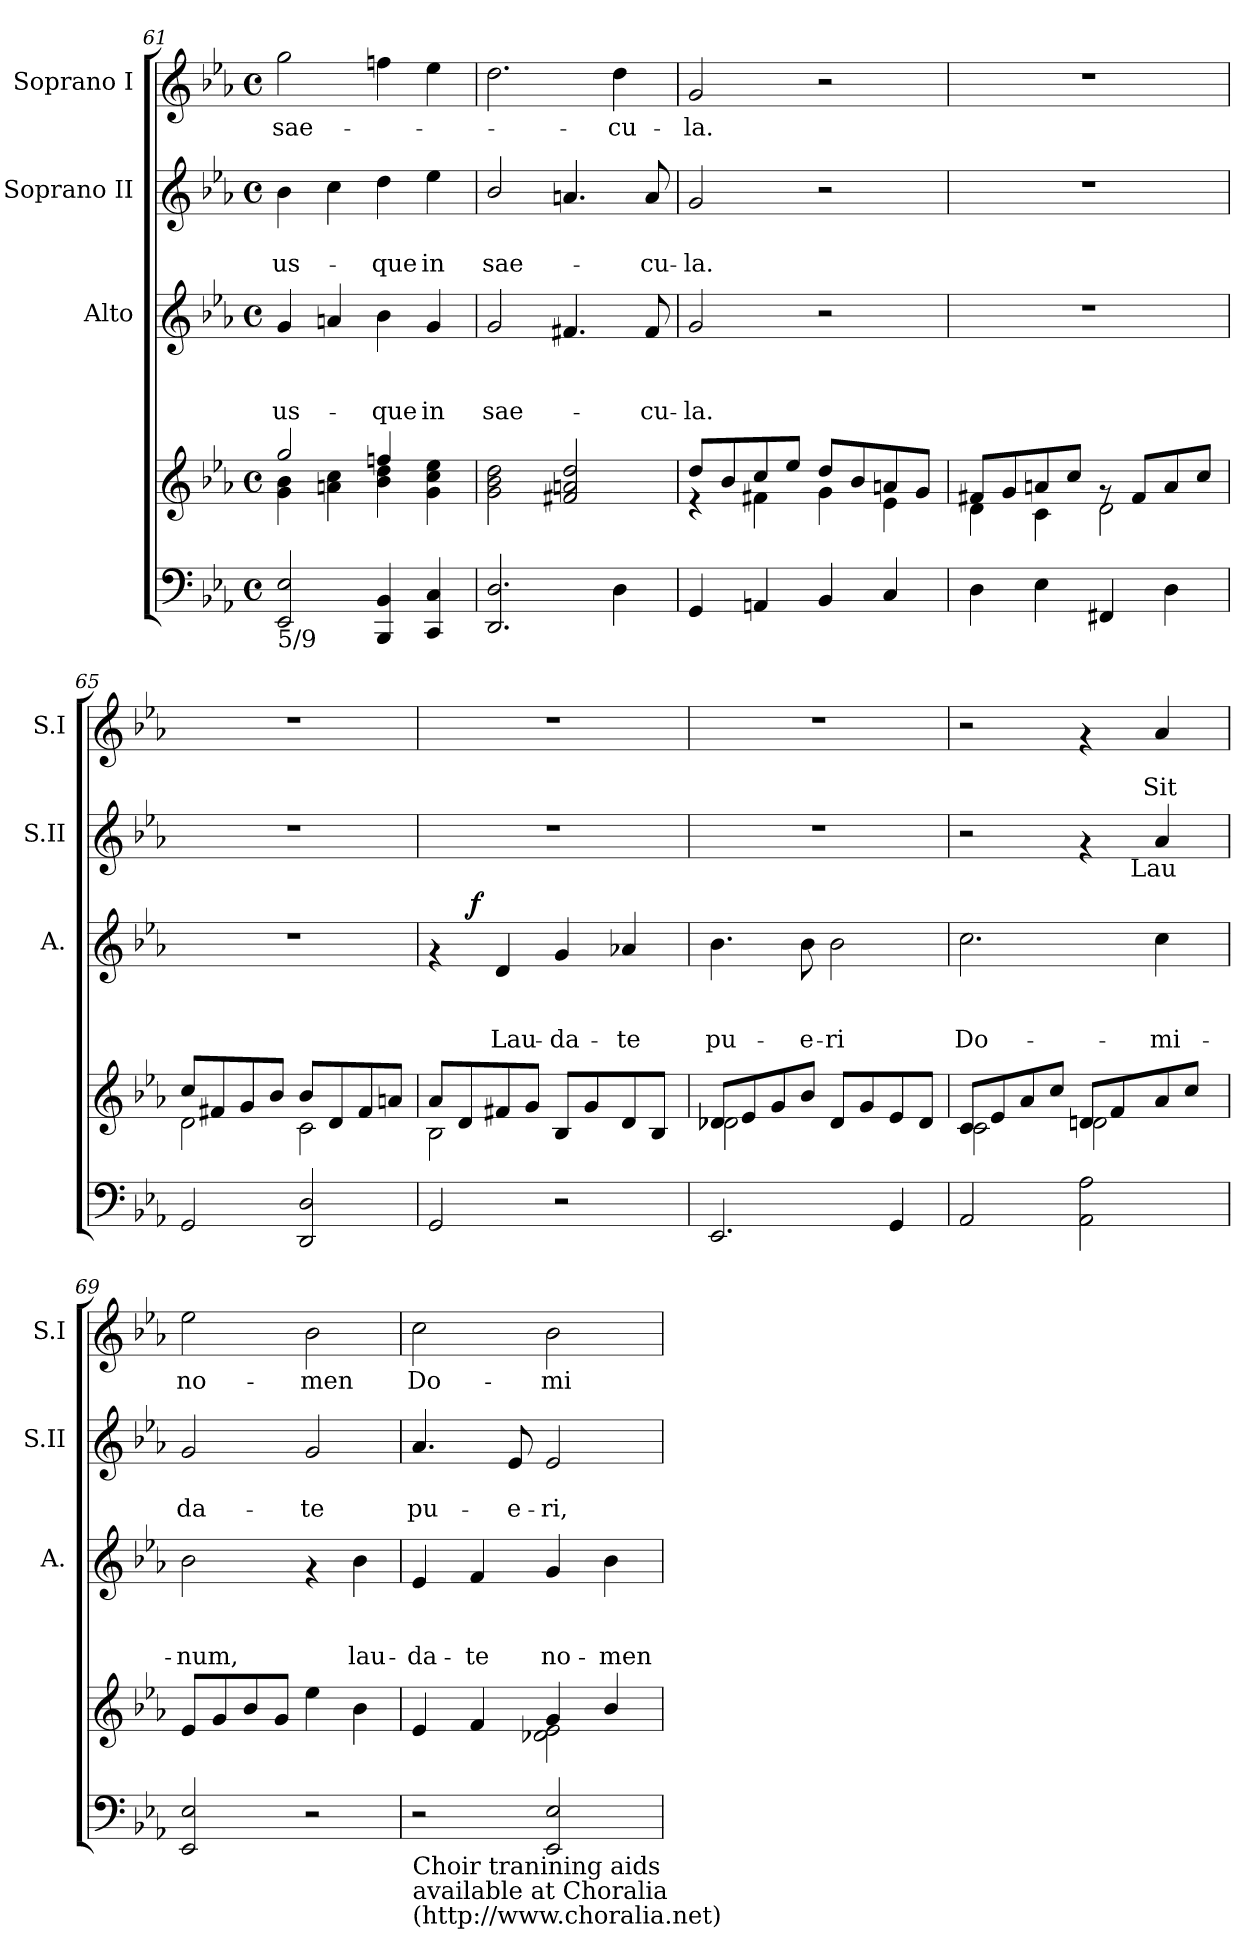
**kern	**kern	**kern	**text	**text	**text	**dynam	**kern	**text	**text	**kern	**text
*part5	*part4	*part3	*part3	*part3	*part3	*part3	*part2	*part2	*part2	*part1	*part1
*staff5	*staff4	*staff3	*staff3	*staff3	*staff3	*staff3	*staff2	*staff2	*staff2	*staff1	*staff1
*	*	*I"Alto	*	*	*	*	*I"Soprano II	*	*	*I"Soprano I	*
*	*	*I'A.	*	*	*	*	*I'S.II	*	*	*I'S.I	*
!!LO:PB:g=z
*clefF4	*clefG2	*clefG2	*	*	*	*	*clefG2	*	*	*clefG2	*
*k[b-e-a-]	*k[b-e-a-]	*k[b-e-a-]	*	*	*	*	*k[b-e-a-]	*	*	*k[b-e-a-]	*
*E-:	*E-:	*E-:	*	*	*	*	*E-:	*	*	*E-:	*
*M4/4	*M4/4	*M4/4	*	*	*	*	*M4/4	*	*	*M4/4	*
*met(c)	*met(c)	*met(c)	*	*	*	*	*met(c)	*	*	*met(c)	*
=61	=61	=61	=61	=61	=61	=61	=61	=61	=61	=61	=61
*	*^	*	*	*	*	*	*	*	*	*	*
!LO:TX:b:t=5/9	!	!	!	!	!	!	!	!	!	!	!	!
!	!	!	!	!	!	!LO:LY:b	!	!	!	!LO:LY:b	!	!LO:LY:b
2EE-/ 2E-/	2gg/	4g\ 4b-\	4g/	.	.	us-	.	4b-\	.	us-	2gg\	sae-
.	.	4an\ 4cc\	4an/	.	.	.	.	4cc\	.	.	.	.
!	!	!	!	!	!	!LO:LY:b	!	!	!	!LO:LY:b	!	!
4BBB-/ 4BB-/	4ffn/	4b-\ 4dd\	4b-\	.	.	-que	.	4dd\	.	-que	4ffn\	.
!	!	!	!	!	!	!LO:LY:b	!	!	!	!LO:LY:b	!	!
4CC/ 4C/	4ryy	4g\ 4cc\ 4ee-\	4g/	.	.	in	.	4ee-\	.	in	4ee-\	.
=62	=62	=62	=62	=62	=62	=62	=62	=62	=62	=62	=62	=62
!	!	!	!	!	!	!LO:LY:b	!	!	!	!LO:LY:b	!	!
*	*v	*v	*	*	*	*	*	*	*	*	*	*
2.DD/ 2.D/	2g\ 2b-\ 2dd\	2g/	.	.	sae-	.	2b-/	.	sae-	2.dd\	.
.	2f#X/ 2an/ 2dd/	4.f#X/	.	.	.	.	4.an/	.	.	.	.
!	!	!	!	!	!	!	!	!	!	!	!LO:LY:b
4D\	.	.	.	.	.	.	.	.	.	4dd\	-cu-
!	!	!	!	!	!LO:LY:b	!	!	!	!LO:LY:b	!	!
.	.	8f#/	.	.	-cu-	.	8a/	.	-cu-	.	.
=63	=63	=63	=63	=63	=63	=63	=63	=63	=63	=63	=63
*	*^	*	*	*	*	*	*	*	*	*	*
!	!	!	!	!	!	!LO:LY:b	!	!	!	!LO:LY:b	!	!LO:LY:b
4GG/	8dd/L	4rd	2g/	.	.	-la.	.	2g/	.	-la.	2g/	-la.
.	8b-/	.	.	.	.	.	.	.	.	.	.	.
4AAn/	8cc/	4f#X\	.	.	.	.	.	.	.	.	.	.
.	8ee-/J	.	.	.	.	.	.	.	.	.	.	.
4BB-/	8dd/L	4g\	2r	.	.	.	.	2r	.	.	2r	.
.	8b-/	.	.	.	.	.	.	.	.	.	.	.
4C/	8an/	4e-\	.	.	.	.	.	.	.	.	.	.
.	8g/J	.	.	.	.	.	.	.	.	.	.	.
=64	=64	=64	=64	=64	=64	=64	=64	=64	=64	=64	=64	=64
4D\	8f#X/L	4d\	1r	.	.	.	.	1r	.	.	1r	.
.	8g/	.	.	.	.	.	.	.	.	.	.	.
4E-\	8an/	4c\	.	.	.	.	.	.	.	.	.	.
.	8cc/J	.	.	.	.	.	.	.	.	.	.	.
4FF#X/	8rf	2d\	.	.	.	.	.	.	.	.	.	.
.	8f#/L	.	.	.	.	.	.	.	.	.	.	.
4D\	8a/	.	.	.	.	.	.	.	.	.	.	.
.	8cc/J	.	.	.	.	.	.	.	.	.	.	.
!!LO:LB:g=z
=65	=65	=65	=65	=65	=65	=65	=65	=65	=65	=65	=65	=65
2GG/	8cc/L	2d\	1r	.	.	.	.	1r	.	.	1r	.
.	8f#X/	.	.	.	.	.	.	.	.	.	.	.
.	8g/	.	.	.	.	.	.	.	.	.	.	.
.	8b-/J	.	.	.	.	.	.	.	.	.	.	.
2DD/ 2D/	8b-/L	2c\	.	.	.	.	.	.	.	.	.	.
.	8d/	.	.	.	.	.	.	.	.	.	.	.
.	8f#/	.	.	.	.	.	.	.	.	.	.	.
.	8an/J	.	.	.	.	.	.	.	.	.	.	.
=66	=66	=66	=66	=66	=66	=66	=66	=66	=66	=66	=66	=66
*	*	*	*^	*	*	*	*	*	*	*	*	*
2GG/	8a-/L	2B-\	4rf	8ryy	.	.	.	.	1r	.	.	1r	.
.	8d/	.	.	32ryy	.	.	.	.	.	.	.	.	.
!	!	!	!	!	!	!	!	!LO:DY:a	!	!	!	!	!
.	.	.	.	2ryy	.	.	.	f	.	.	.	.	.
!	!	!	!	!	!	!	!LO:LY:b	!	!	!	!	!	!
.	8f#X/	.	4d/	.	.	.	Lau-	.	.	.	.	.	.
.	8g/J	.	.	.	.	.	.	.	.	.	.	.	.
!	!	!	!	!	!	!	!LO:LY:b	!	!	!	!	!	!
2r	8B-/L	2ryy	4g/	.	.	.	-da-	.	.	.	.	.	.
.	8g/	.	.	.	.	.	.	.	.	.	.	.	.
.	.	.	.	4ryy	.	.	.	.	.	.	.	.	.
!	!	!	!	!	!	!	!LO:LY:b	!	!	!	!	!	!
.	8d/	.	4a-X/	.	.	.	-te	.	.	.	.	.	.
.	8B-/J	.	.	.	.	.	.	.	.	.	.	.	.
.	.	.	.	16.ryy	.	.	.	.	.	.	.	.	.
=67	=67	=67	=67	=67	=67	=67	=67	=67	=67	=67	=67	=67	=67
!	!	!	!	!	!	!	!LO:LY:b	!	!	!	!	!	!
*	*	*	*v	*v	*	*	*	*	*	*	*	*	*
2.EE-/	8d-X/L	2d-\	4.b-\	.	.	pu-	.	1r	.	.	1r	.
.	8e-/	.	.	.	.	.	.	.	.	.	.	.
.	8g/	.	.	.	.	.	.	.	.	.	.	.
!	!	!	!	!	!	!LO:LY:b	!	!	!	!	!	!
.	8b-/J	.	8b-\	.	.	-e-	.	.	.	.	.	.
!	!	!	!	!	!	!LO:LY:b	!	!	!	!	!	!
.	8d-/L	2ryy	2b-\	.	.	-ri	.	.	.	.	.	.
.	8g/	.	.	.	.	.	.	.	.	.	.	.
4GG/	8e-/	.	.	.	.	.	.	.	.	.	.	.
.	8d-/J	.	.	.	.	.	.	.	.	.	.	.
=68	=68	=68	=68	=68	=68	=68	=68	=68	=68	=68	=68	=68
!	!	!	!	!	!	!LO:LY:b	!	!	!	!	!	!
*	*	*	*	*	*	*	*	*^	*	*	*	*
*	*	*	*	*	*	*	*	*	*^	*	*	*	*
2AA-/	8c/L	2c\	2.cc\	.	.	Do-	.	2r	2ryy	2ryy	.	.	2r	.
.	8e-/	.	.	.	.	.	.	.	.	.	.	.	.	.
.	8a-/	.	.	.	.	.	.	.	.	.	.	.	.	.
.	8cc/J	.	.	.	.	.	.	.	.	.	.	.	.	.
2AA-\ 2A-\	8dn/L	2d\	.	.	.	.	.	4rf	8.ryy	8..ryy	.	.	4rf	.
.	8f/	.	.	.	.	.	.	.	.	.	.	.	.	.
!	!	!	!	!	!	!	!	!	!LO:TX:b:t=Lau	!	!	!	!	!
.	.	.	.	.	.	.	.	.	4ryy	.	.	.	.	.
!	!	!	!	!	!	!	!	!	!	!LO:TX:a:t=Sit	!	!	!	!
.	.	.	.	.	.	.	.	.	.	4ryy	.	.	.	.
!	!	!	!	!	!	!LO:LY:b	!	!	!	!	!	!	!	!
.	8a-/	.	4cc\	.	.	-mi-	.	4a-/	.	.	.	.	4a-/	.
.	8cc/J	.	.	.	.	.	.	.	.	.	.	.	.	.
.	.	.	.	.	.	.	.	.	16ryy	.	.	.	.	.
.	.	.	.	.	.	.	.	.	.	32ryy	.	.	.	.
!!LO:LB:g=z
=69	=69	=69	=69	=69	=69	=69	=69	=69	=69	=69	=69	=69	=69	=69
!	!	!	!	!	!	!LO:LY:b	!	!	!	!	!	!LO:LY:b	!	!LO:LY:b
*	*v	*v	*	*	*	*	*	*v	*v	*v	*	*	*	*
2EE-/ 2E-/	8e-/L	2b-\	.	.	-num,	.	2g/	.	da-	2ee-\	no-
.	8g/	.	.	.	.	.	.	.	.	.	.
.	8b-/	.	.	.	.	.	.	.	.	.	.
.	8g/J	.	.	.	.	.	.	.	.	.	.
!	!	!	!	!	!	!	!	!	!LO:LY:b	!	!LO:LY:b
2r	4ee-\	4rf	.	.	.	.	2g/	.	-te	2b-\	-men
!	!	!	!	!	!LO:LY:b	!	!	!	!	!	!
.	4b-\	4b-\	.	.	lau-	.	.	.	.	.	.
=70	=70	=70	=70	=70	=70	=70	=70	=70	=70	=70	=70
*	*^	*	*	*	*	*	*	*	*	*	*
!LO:TX:b:t=Choir tranining aids	!	!	!	!	!	!	!	!	!	!	!	!
!LO:TX:b:t=available at Choralia	!	!	!	!	!	!	!	!	!	!	!	!
!LO:TX:b:t=(http&colon;//www.choralia.net)	!	!	!	!	!	!	!	!	!	!	!	!
!	!	!	!	!	!	!LO:LY:b	!	!	!	!LO:LY:b	!	!LO:LY:b
2r	4e-/	2ryy	4e-/	.	.	-da-	.	4.a-/	.	pu-	2cc\	Do-
!	!	!	!	!	!	!LO:LY:b	!	!	!	!	!	!
.	4f/	.	4f/	.	.	-te	.	.	.	.	.	.
!	!	!	!	!	!	!	!	!	!	!LO:LY:b	!	!
.	.	.	.	.	.	.	.	8e-/	.	-e-	.	.
!	!	!	!	!	!	!LO:LY:b	!	!	!	!LO:LY:b	!	!LO:LY:b
2EE-/ 2E-/	4g/	2d-X\ 2e-\	4g/	.	.	no-	.	2e-/	.	-ri,	2b-\	-mi-
!	!	!	!	!	!	!LO:LY:b	!	!	!	!	!	!
.	4b-/	.	4b-\	.	.	-men	.	.	.	.	.	.
*	*v	*v	*	*	*	*	*	*	*	*	*	*
=	=	=	=	=	=	=	=	=	=	=	=
*-	*-	*-	*-	*-	*-	*-	*-	*-	*-	*-	*-
